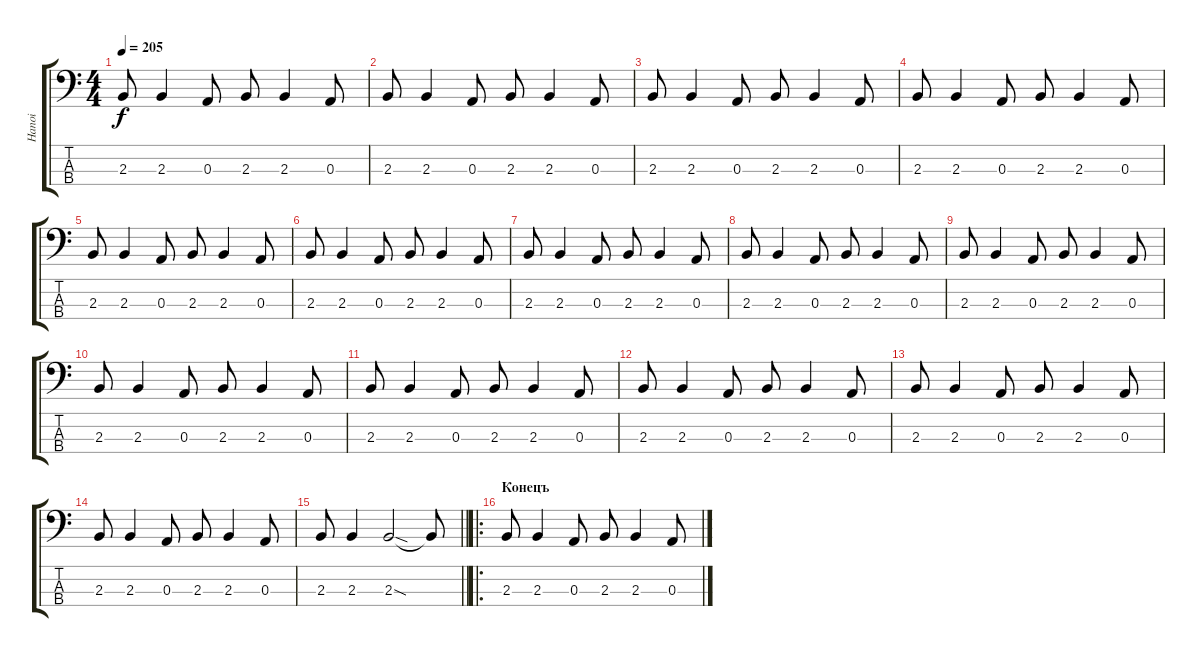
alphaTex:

\track ("Hanoi" "Hanoi") {instrument electricbassfinger}
\staff {score tabs}
\tuning (G2 D2 A1 E1) {hide}
\ts (4 4)
\tempo 205
\clef f4
\ks c
2.3.8{dy f} 2.3.4 0.3.8 2.3.8 2.3.4 0.3.8 |
2.3.8 2.3.4 0.3.8 2.3.8 2.3.4 0.3.8 |
2.3.8 2.3.4 0.3.8 2.3.8 2.3.4 0.3.8 |
2.3.8 2.3.4 0.3.8 2.3.8 2.3.4 0.3.8 |
2.3.8 2.3.4 0.3.8 2.3.8 2.3.4 0.3.8 |
2.3.8 2.3.4 0.3.8 2.3.8 2.3.4 0.3.8 |
2.3.8 2.3.4 0.3.8 2.3.8 2.3.4 0.3.8 |
2.3.8 2.3.4 0.3.8 2.3.8 2.3.4 0.3.8 |
2.3.8 2.3.4 0.3.8 2.3.8 2.3.4 0.3.8 |
2.3.8 2.3.4 0.3.8 2.3.8 2.3.4 0.3.8 |
2.3.8 2.3.4 0.3.8 2.3.8 2.3.4 0.3.8 |
2.3.8 2.3.4 0.3.8 2.3.8 2.3.4 0.3.8 |
2.3.8 2.3.4 0.3.8 2.3.8 2.3.4 0.3.8 |
2.3.8 2.3.4 0.3.8 2.3.8 2.3.4 0.3.8 |
\barLineRight lightlight
2.3.8 2.3.4 2.3{sod}.2 2.3{t}.8 |
\ro
\section ("" "Конецъ")
2.3.8 2.3.4 0.3.8 2.3.8 2.3.4 0.3.8
